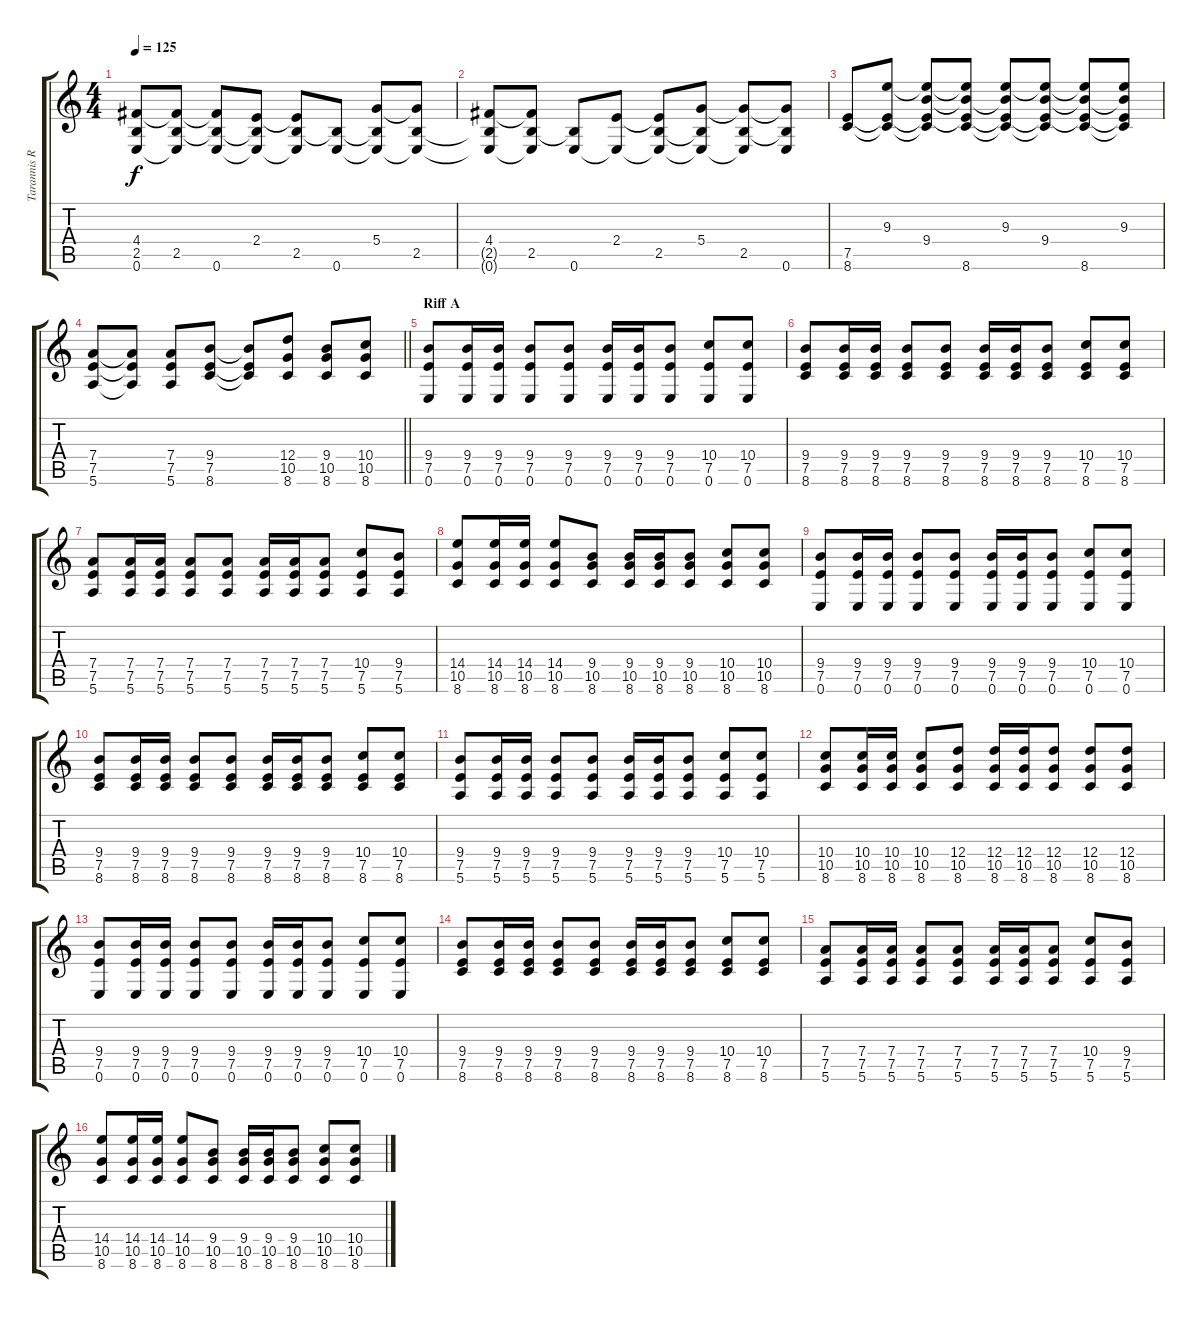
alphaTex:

\track ("Tarannis Rythm Guitar" "Tarannis R") {instrument distortionguitar}
\staff {score tabs}
\tuning (E4 B3 G3 D3 A2 E2) {hide}
\ts (4 4)
\tempo 125
\clef g2
\ks c
(4.4 2.5{t} 0.6{t}).8{dy f} (4.4{t} 2.5 0.6{t}).8 (4.4{t} 2.5{t} 0.6).8 (2.4 2.5{t} 0.6{t}).8 (2.4{t} 2.5 0.6{t}).8 (2.5{t} 0.6).8 (5.4 2.5{t} 0.6{t}).8 (5.4{t} 2.5 0.6{t}).8 |
(4.4 2.5{t} 0.6{t}).8 (4.4{t} 2.5 0.6{t}).8 (2.5{t} 0.6).8 (2.4 0.6{t}).8 (2.4{t} 2.5 0.6{t}).8 (5.4 2.5{t} 0.6{t}).8 (5.4{t} 2.5 0.6{t}).8 (5.4{t} 2.5{t} 0.6).8 |
(7.5 8.6).8 (9.3 7.5{t} 8.6{t}).8 (9.3{t} 9.4 7.5{t} 8.6{t}).8 (9.3{t} 9.4{t} 7.5{t} 8.6).8 (9.3 9.4{t} 7.5{t} 8.6{t}).8 (9.3{t} 9.4 7.5{t} 8.6{t}).8 (9.3{t} 9.4{t} 7.5{t} 8.6).8 (9.3 9.4{t} 7.5{t} 8.6{t}).8 |
\barLineRight lightlight
(7.4 7.5 5.6).8 (7.4{t} 7.5{t} 5.6{t}).8 (7.4 7.5 5.6).8 (9.4 7.5 8.6).8 (9.4{t} 7.5{t} 8.6{t}).8 (12.4 10.5 8.6).8 (9.4 10.5 8.6).8 (10.4 10.5 8.6).8 |
\section ("" "Riff A")
(9.4 7.5 0.6).8 (9.4 7.5 0.6).16 (9.4 7.5 0.6).16 (9.4 7.5 0.6).8 (9.4 7.5 0.6).8 (9.4 7.5 0.6).16 (9.4 7.5 0.6).16 (9.4 7.5 0.6).8 (10.4 7.5 0.6).8 (10.4 7.5 0.6).8 |
(9.4 7.5 8.6).8 (9.4 7.5 8.6).16 (9.4 7.5 8.6).16 (9.4 7.5 8.6).8 (9.4 7.5 8.6).8 (9.4 7.5 8.6).16 (9.4 7.5 8.6).16 (9.4 7.5 8.6).8 (10.4 7.5 8.6).8 (10.4 7.5 8.6).8 |
(7.4 7.5 5.6).8 (7.4 7.5 5.6).16 (7.4 7.5 5.6).16 (7.4 7.5 5.6).8 (7.4 7.5 5.6).8 (7.4 7.5 5.6).16 (7.4 7.5 5.6).16 (7.4 7.5 5.6).8 (10.4 7.5 5.6).8 (9.4 7.5 5.6).8 |
(14.4 10.5 8.6).8 (14.4 10.5 8.6).16 (14.4 10.5 8.6).16 (14.4 10.5 8.6).8 (9.4 10.5 8.6).8 (9.4 10.5 8.6).16 (9.4 10.5 8.6).16 (9.4 10.5 8.6).8 (10.4 10.5 8.6).8 (10.4 10.5 8.6).8 |
(9.4 7.5 0.6).8 (9.4 7.5 0.6).16 (9.4 7.5 0.6).16 (9.4 7.5 0.6).8 (9.4 7.5 0.6).8 (9.4 7.5 0.6).16 (9.4 7.5 0.6).16 (9.4 7.5 0.6).8 (10.4 7.5 0.6).8 (10.4 7.5 0.6).8 |
(9.4 7.5 8.6).8 (9.4 7.5 8.6).16 (9.4 7.5 8.6).16 (9.4 7.5 8.6).8 (9.4 7.5 8.6).8 (9.4 7.5 8.6).16 (9.4 7.5 8.6).16 (9.4 7.5 8.6).8 (10.4 7.5 8.6).8 (10.4 7.5 8.6).8 |
(9.4 7.5 5.6).8 (9.4 7.5 5.6).16 (9.4 7.5 5.6).16 (9.4 7.5 5.6).8 (9.4 7.5 5.6).8 (9.4 7.5 5.6).16 (9.4 7.5 5.6).16 (9.4 7.5 5.6).8 (10.4 7.5 5.6).8 (10.4 7.5 5.6).8 |
(10.4 10.5 8.6).8 (10.4 10.5 8.6).16 (10.4 10.5 8.6).16 (10.4 10.5 8.6).8 (12.4 10.5 8.6).8 (12.4 10.5 8.6).16 (12.4 10.5 8.6).16 (12.4 10.5 8.6).8 (12.4 10.5 8.6).8 (12.4 10.5 8.6).8 |
(9.4 7.5 0.6).8 (9.4 7.5 0.6).16 (9.4 7.5 0.6).16 (9.4 7.5 0.6).8 (9.4 7.5 0.6).8 (9.4 7.5 0.6).16 (9.4 7.5 0.6).16 (9.4 7.5 0.6).8 (10.4 7.5 0.6).8 (10.4 7.5 0.6).8 |
(9.4 7.5 8.6).8 (9.4 7.5 8.6).16 (9.4 7.5 8.6).16 (9.4 7.5 8.6).8 (9.4 7.5 8.6).8 (9.4 7.5 8.6).16 (9.4 7.5 8.6).16 (9.4 7.5 8.6).8 (10.4 7.5 8.6).8 (10.4 7.5 8.6).8 |
(7.4 7.5 5.6).8 (7.4 7.5 5.6).16 (7.4 7.5 5.6).16 (7.4 7.5 5.6).8 (7.4 7.5 5.6).8 (7.4 7.5 5.6).16 (7.4 7.5 5.6).16 (7.4 7.5 5.6).8 (10.4 7.5 5.6).8 (9.4 7.5 5.6).8 |
(14.4 10.5 8.6).8 (14.4 10.5 8.6).16 (14.4 10.5 8.6).16 (14.4 10.5 8.6).8 (9.4 10.5 8.6).8 (9.4 10.5 8.6).16 (9.4 10.5 8.6).16 (9.4 10.5 8.6).8 (10.4 10.5 8.6).8 (10.4 10.5 8.6).8
